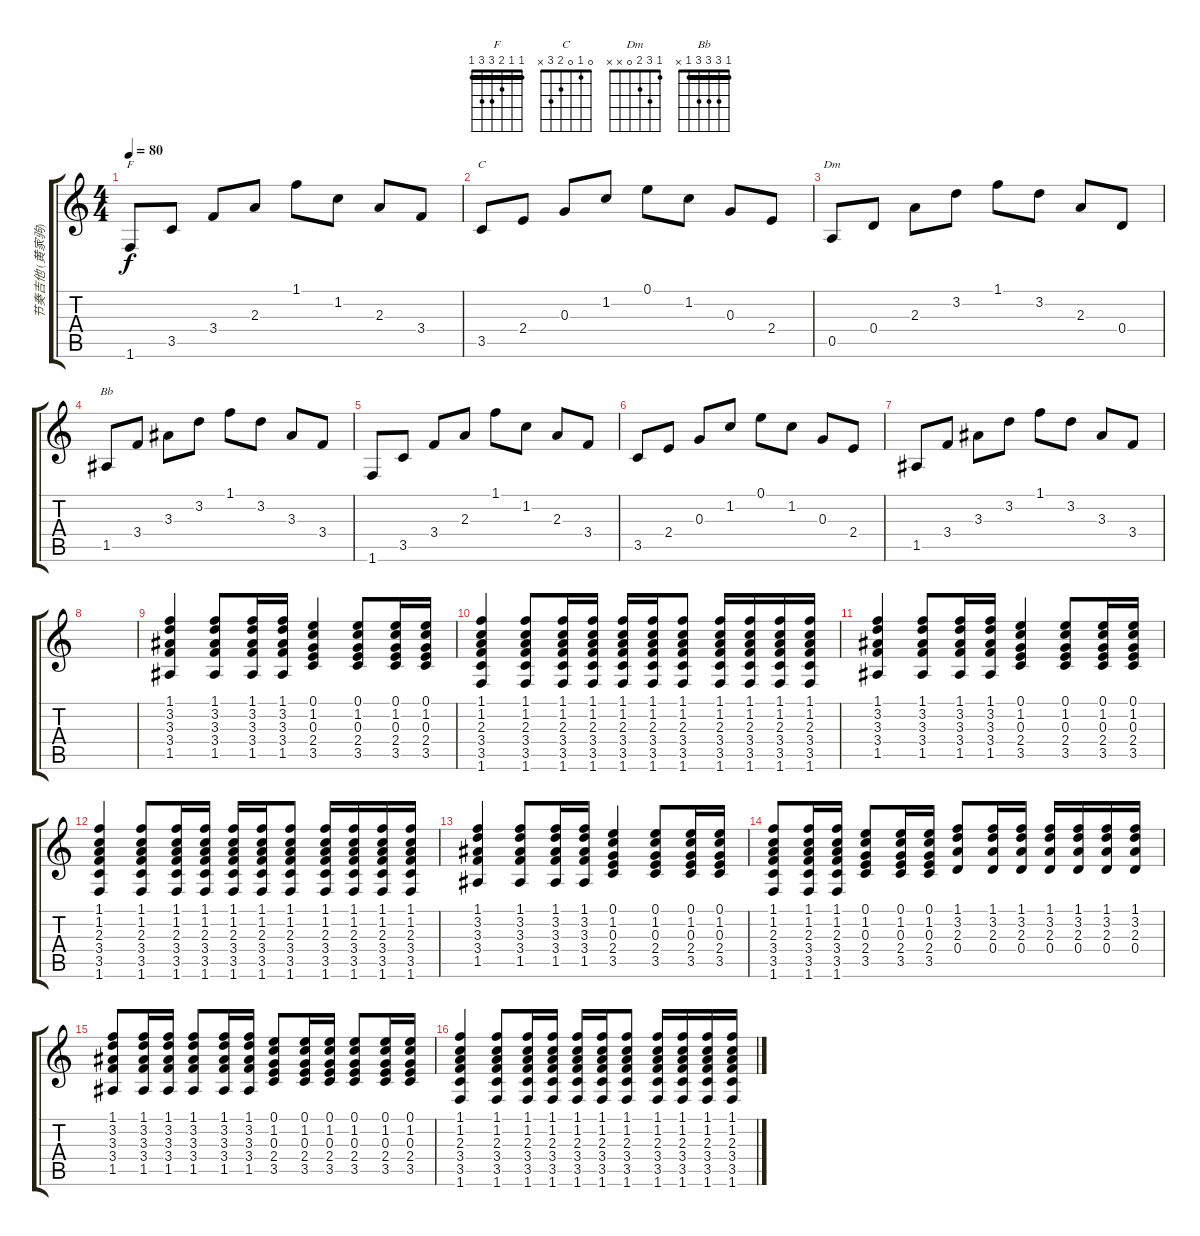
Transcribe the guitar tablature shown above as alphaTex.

\track ("节奏吉他 (黄家驹)" "节奏吉他 (黄家驹)") {instrument acousticguitarsteel}
\staff {score tabs}
\tuning (E4 B3 G3 D3 A2 E2) {hide}
\chord ("F" 1 1 2 3 3 1) {barre 1}
\chord ("C" 0 1 0 2 3 x)
\chord ("Dm" 1 3 2 0 x x)
\chord ("Bb" 1 3 3 3 1 x) {barre 1}
\ts (4 4)
\tempo 80
\clef g2
\ks c
1.6.8{ch "F" dy f} 3.5.8 3.4.8 2.3.8 1.1.8 1.2.8 2.3.8 3.4.8 |
3.5.8{ch "C"} 2.4.8 0.3.8 1.2.8 0.1.8 1.2.8 0.3.8 2.4.8 |
0.5.8{ch "Dm"} 0.4.8 2.3.8 3.2.8 1.1.8 3.2.8 2.3.8 0.4.8 |
1.5.8{ch "Bb"} 3.4.8 3.3.8 3.2.8 1.1.8 3.2.8 3.3.8 3.4.8 |
1.6.8 3.5.8 3.4.8 2.3.8 1.1.8 1.2.8 2.3.8 3.4.8 |
3.5.8 2.4.8 0.3.8 1.2.8 0.1.8 1.2.8 0.3.8 2.4.8 |
1.5.8 3.4.8 3.3.8 3.2.8 1.1.8 3.2.8 3.3.8 3.4.8 |
|
(1.1 3.2 3.3 3.4 1.5).4 (1.1 3.2 3.3 3.4 1.5).8 (1.1 3.2 3.3 3.4 1.5).16 (1.1 3.2 3.3 3.4 1.5).16 (0.1 1.2 0.3 2.4 3.5).4 (0.1 1.2 0.3 2.4 3.5).8 (0.1 1.2 0.3 2.4 3.5).16 (0.1 1.2 0.3 2.4 3.5).16 |
(1.1 1.2 2.3 3.4 3.5 1.6).4 (1.1 1.2 2.3 3.4 3.5 1.6).8 (1.1 1.2 2.3 3.4 3.5 1.6).16 (1.1 1.2 2.3 3.4 3.5 1.6).16 (1.1 1.2 2.3 3.4 3.5 1.6).16 (1.1 1.2 2.3 3.4 3.5 1.6).16 (1.1 1.2 2.3 3.4 3.5 1.6).8 (1.1 1.2 2.3 3.4 3.5 1.6).16 (1.1 1.2 2.3 3.4 3.5 1.6).16 (1.1 1.2 2.3 3.4 3.5 1.6).16 (1.1 1.2 2.3 3.4 3.5 1.6).16 |
(1.1 3.2 3.3 3.4 1.5).4 (1.1 3.2 3.3 3.4 1.5).8 (1.1 3.2 3.3 3.4 1.5).16 (1.1 3.2 3.3 3.4 1.5).16 (0.1 1.2 0.3 2.4 3.5).4 (0.1 1.2 0.3 2.4 3.5).8 (0.1 1.2 0.3 2.4 3.5).16 (0.1 1.2 0.3 2.4 3.5).16 |
(1.1 1.2 2.3 3.4 3.5 1.6).4 (1.1 1.2 2.3 3.4 3.5 1.6).8 (1.1 1.2 2.3 3.4 3.5 1.6).16 (1.1 1.2 2.3 3.4 3.5 1.6).16 (1.1 1.2 2.3 3.4 3.5 1.6).16 (1.1 1.2 2.3 3.4 3.5 1.6).16 (1.1 1.2 2.3 3.4 3.5 1.6).8 (1.1 1.2 2.3 3.4 3.5 1.6).16 (1.1 1.2 2.3 3.4 3.5 1.6).16 (1.1 1.2 2.3 3.4 3.5 1.6).16 (1.1 1.2 2.3 3.4 3.5 1.6).16 |
(1.1 3.2 3.3 3.4 1.5).4 (1.1 3.2 3.3 3.4 1.5).8 (1.1 3.2 3.3 3.4 1.5).16 (1.1 3.2 3.3 3.4 1.5).16 (0.1 1.2 0.3 2.4 3.5).4 (0.1 1.2 0.3 2.4 3.5).8 (0.1 1.2 0.3 2.4 3.5).16 (0.1 1.2 0.3 2.4 3.5).16 |
(1.1 1.2 2.3 3.4 3.5 1.6).8 (1.1 1.2 2.3 3.4 3.5 1.6).16 (1.1 1.2 2.3 3.4 3.5 1.6).16 (0.1 1.2 0.3 2.4 3.5).8 (0.1 1.2 0.3 2.4 3.5).16 (0.1 1.2 0.3 2.4 3.5).16 (1.1 3.2 2.3 0.4).8 (1.1 3.2 2.3 0.4).16 (1.1 3.2 2.3 0.4).16 (1.1 3.2 2.3 0.4).16 (1.1 3.2 2.3 0.4).16 (1.1 3.2 2.3 0.4).16 (1.1 3.2 2.3 0.4).16 |
(1.1 3.2 3.3 3.4 1.5).8 (1.1 3.2 3.3 3.4 1.5).16 (1.1 3.2 3.3 3.4 1.5).16 (1.1 3.2 3.3 3.4 1.5).8 (1.1 3.2 3.3 3.4 1.5).16 (1.1 3.2 3.3 3.4 1.5).16 (0.1 1.2 0.3 2.4 3.5).8 (0.1 1.2 0.3 2.4 3.5).16 (0.1 1.2 0.3 2.4 3.5).16 (0.1 1.2 0.3 2.4 3.5).8 (0.1 1.2 0.3 2.4 3.5).16 (0.1 1.2 0.3 2.4 3.5).16 |
(1.1 1.2 2.3 3.4 3.5 1.6).4 (1.1 1.2 2.3 3.4 3.5 1.6).8 (1.1 1.2 2.3 3.4 3.5 1.6).16 (1.1 1.2 2.3 3.4 3.5 1.6).16 (1.1 1.2 2.3 3.4 3.5 1.6).16 (1.1 1.2 2.3 3.4 3.5 1.6).16 (1.1 1.2 2.3 3.4 3.5 1.6).8 (1.1 1.2 2.3 3.4 3.5 1.6).16 (1.1 1.2 2.3 3.4 3.5 1.6).16 (1.1 1.2 2.3 3.4 3.5 1.6).16 (1.1 1.2 2.3 3.4 3.5 1.6).16
